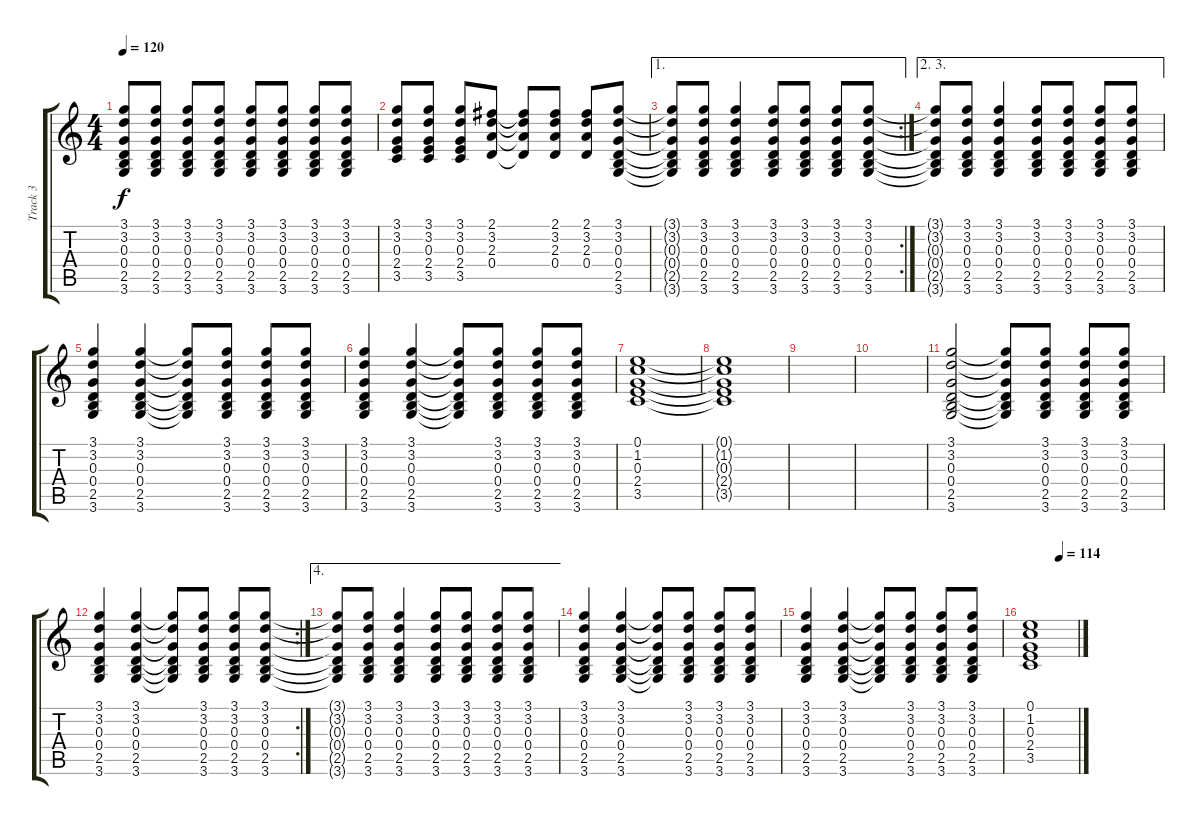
\track ("Track 3" "Track 3") {instrument acousticguitarsteel}
\staff {score tabs}
\tuning (E4 B3 G3 D3 A2 E2) {hide}
\ts (4 4)
\tempo 120
\clef g2
\ks c
(3.1 3.2 0.3 0.4 2.5 3.6).8{dy f} (3.1 3.2 0.3 0.4 2.5 3.6).8 (3.1 3.2 0.3 0.4 2.5 3.6).8 (3.1 3.2 0.3 0.4 2.5 3.6).8 (3.1 3.2 0.3 0.4 2.5 3.6).8 (3.1 3.2 0.3 0.4 2.5 3.6).8 (3.1 3.2 0.3 0.4 2.5 3.6).8 (3.1 3.2 0.3 0.4 2.5 3.6).8 |
(3.1 3.2 0.3 2.4 3.5).8 (3.1 3.2 0.3 2.4 3.5).8 (3.1 3.2 0.3 2.4 3.5).8 (2.1 3.2 2.3 0.4).8 (2.1{t} 3.2{t} 2.3{t} 0.4{t}).8 (2.1 3.2 2.3 0.4).8 (2.1 3.2 2.3 0.4).8 (3.1 3.2 0.3 0.4 2.5 3.6).8 |
\ae 1
\rc 2
(3.1{t} 3.2{t} 0.3{t} 0.4{t} 2.5{t} 3.6{t}).8 (3.1 3.2 0.3 0.4 2.5 3.6).8 (3.1 3.2 0.3 0.4 2.5 3.6).4 (3.1 3.2 0.3 0.4 2.5 3.6).8 (3.1 3.2 0.3 0.4 2.5 3.6).8 (3.1 3.2 0.3 0.4 2.5 3.6).8 (3.1 3.2 0.3 0.4 2.5 3.6).8 |
\ae (2 3)
(3.1{t} 3.2{t} 0.3{t} 0.4{t} 2.5{t} 3.6{t}).8 (3.1 3.2 0.3 0.4 2.5 3.6).8 (3.1 3.2 0.3 0.4 2.5 3.6).4 (3.1 3.2 0.3 0.4 2.5 3.6).8 (3.1 3.2 0.3 0.4 2.5 3.6).8 (3.1 3.2 0.3 0.4 2.5 3.6).8 (3.1 3.2 0.3 0.4 2.5 3.6).8 |
(3.1 3.2 0.3 0.4 2.5 3.6).4 (3.1 3.2 0.3 0.4 2.5 3.6).4 (3.1{t} 3.2{t} 0.3{t} 0.4{t} 2.5{t} 3.6{t}).8 (3.1 3.2 0.3 0.4 2.5 3.6).8 (3.1 3.2 0.3 0.4 2.5 3.6).8 (3.1 3.2 0.3 0.4 2.5 3.6).8 |
(3.1 3.2 0.3 0.4 2.5 3.6).4 (3.1 3.2 0.3 0.4 2.5 3.6).4 (3.1{t} 3.2{t} 0.3{t} 0.4{t} 2.5{t} 3.6{t}).8 (3.1 3.2 0.3 0.4 2.5 3.6).8 (3.1 3.2 0.3 0.4 2.5 3.6).8 (3.1 3.2 0.3 0.4 2.5 3.6).8 |
(0.1 1.2 0.3 2.4 3.5).1 |
(0.1{t} 1.2{t} 0.3{t} 2.4{t} 3.5{t}).1 |
|
|
(3.1 3.2 0.3 0.4 2.5 3.6).2 (3.1{t} 3.2{t} 0.3{t} 0.4{t} 2.5{t} 3.6{t}).8 (3.1 3.2 0.3 0.4 2.5 3.6).8 (3.1 3.2 0.3 0.4 2.5 3.6).8 (3.1 3.2 0.3 0.4 2.5 3.6).8 |
\rc 2
(3.1 3.2 0.3 0.4 2.5 3.6).4 (3.1 3.2 0.3 0.4 2.5 3.6).4 (3.1{t} 3.2{t} 0.3{t} 0.4{t} 2.5{t} 3.6{t}).8 (3.1 3.2 0.3 0.4 2.5 3.6).8 (3.1 3.2 0.3 0.4 2.5 3.6).8 (3.1 3.2 0.3 0.4 2.5 3.6).8 |
\ae 4
(3.1{t} 3.2{t} 0.3{t} 0.4{t} 2.5{t} 3.6{t}).8 (3.1 3.2 0.3 0.4 2.5 3.6).8 (3.1 3.2 0.3 0.4 2.5 3.6).4 (3.1 3.2 0.3 0.4 2.5 3.6).8 (3.1 3.2 0.3 0.4 2.5 3.6).8 (3.1 3.2 0.3 0.4 2.5 3.6).8 (3.1 3.2 0.3 0.4 2.5 3.6).8 |
(3.1 3.2 0.3 0.4 2.5 3.6).4 (3.1 3.2 0.3 0.4 2.5 3.6).4 (3.1{t} 3.2{t} 0.3{t} 0.4{t} 2.5{t} 3.6{t}).8 (3.1 3.2 0.3 0.4 2.5 3.6).8 (3.1 3.2 0.3 0.4 2.5 3.6).8 (3.1 3.2 0.3 0.4 2.5 3.6).8 |
(3.1 3.2 0.3 0.4 2.5 3.6).4 (3.1 3.2 0.3 0.4 2.5 3.6).4 (3.1{t} 3.2{t} 0.3{t} 0.4{t} 2.5{t} 3.6{t}).8 (3.1 3.2 0.3 0.4 2.5 3.6).8 (3.1 3.2 0.3 0.4 2.5 3.6).8 (3.1 3.2 0.3 0.4 2.5 3.6).8 |
\tempo (114 0.625)
(0.1 1.2 0.3 2.4 3.5).1
